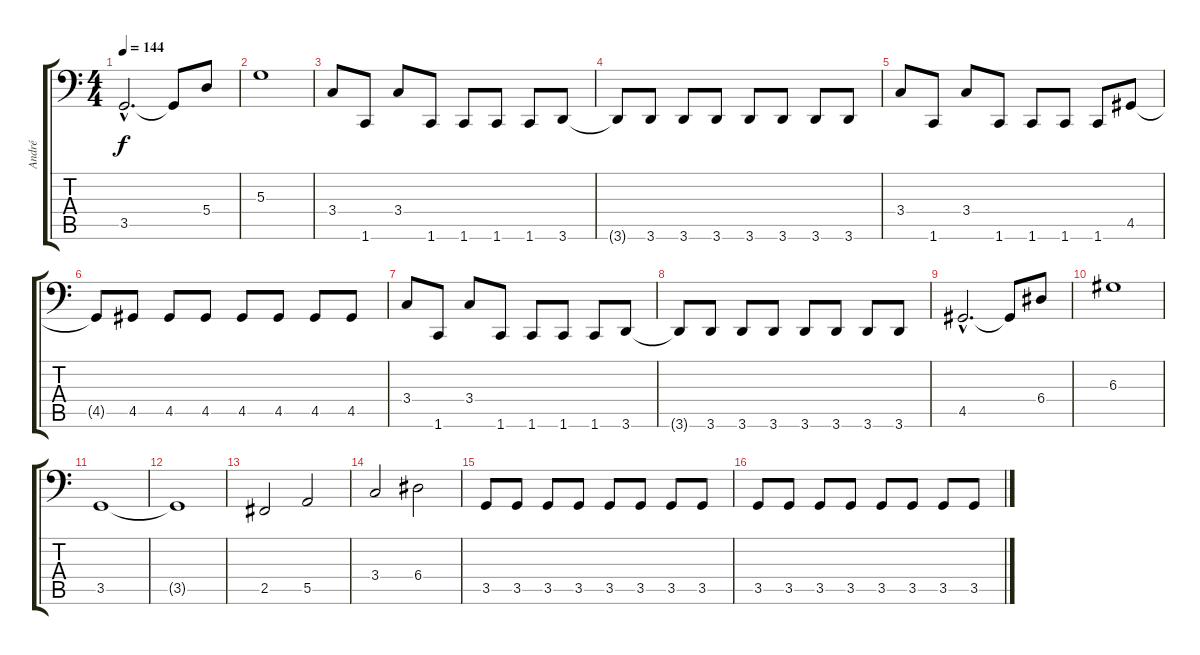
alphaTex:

\track ("André" "André") {instrument electricbassfinger}
\staff {score tabs}
\tuning (C3 G2 D2 A1 E1 B0) {hide}
\ts (4 4)
\tempo 144
\clef f4
\ks c
3.5{hac}.2{d dy f} 3.5{t}.8 5.4.8 |
5.3.1 |
3.4.8 1.6.8 3.4.8 1.6.8 1.6.8 1.6.8 1.6.8 3.6.8 |
3.6{t}.8 3.6.8 3.6.8 3.6.8 3.6.8 3.6.8 3.6.8 3.6.8 |
3.4.8 1.6.8 3.4.8 1.6.8 1.6.8 1.6.8 1.6.8 4.5.8 |
4.5{t}.8 4.5.8 4.5.8 4.5.8 4.5.8 4.5.8 4.5.8 4.5.8 |
3.4.8 1.6.8 3.4.8 1.6.8 1.6.8 1.6.8 1.6.8 3.6.8 |
3.6{t}.8 3.6.8 3.6.8 3.6.8 3.6.8 3.6.8 3.6.8 3.6.8 |
4.5{hac}.2{d} 4.5{t}.8 6.4.8 |
6.3.1 |
3.5.1 |
3.5{t}.1 |
2.5.2 5.5.2 |
3.4.2 6.4.2 |
3.5.8 3.5.8 3.5.8 3.5.8 3.5.8 3.5.8 3.5.8 3.5.8 |
3.5.8 3.5.8 3.5.8 3.5.8 3.5.8 3.5.8 3.5.8 3.5.8
